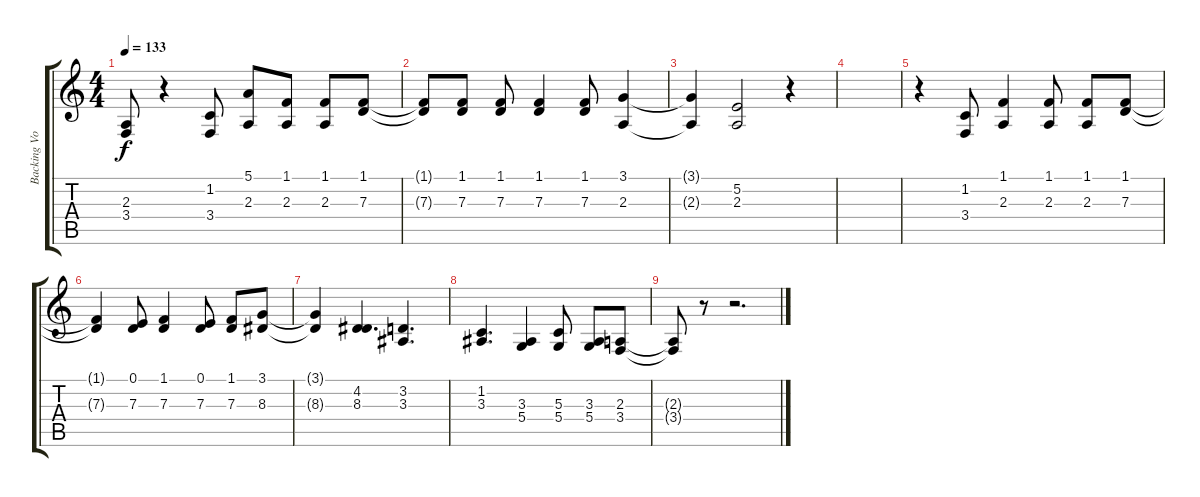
\track ("Backing Vocals" "Backing Vo") {instrument clarinet}
\staff {score tabs}
\tuning (E4 B3 G3 D3 A2 E2) {hide}
\ts (4 4)
\tempo 133
\clef g2
\ks c
(2.3{t} 3.4{t}).8{dy f} r.4 (1.2 3.4).8 (5.1 2.3).8 (1.1 2.3).8 (1.1 2.3).8 (1.1 7.3).8 |
(1.1{t} 7.3{t}).8 (1.1 7.3).8 (1.1 7.3).8 (1.1 7.3).4 (1.1 7.3).8 (3.1 2.3).4 |
(3.1{t} 2.3{t}).4 (5.2 2.3).2 r.4 |
|
r.4 (1.2 3.4).8 (1.1 2.3).4 (1.1 2.3).8 (1.1 2.3).8 (1.1 7.3).8 |
(1.1{t} 7.3{t}).4 (0.1 7.3).8 (1.1 7.3).4 (0.1 7.3).8 (1.1 7.3).8 (3.1 8.3).8 |
(3.1{t} 8.3{t}).4 (4.2 8.3).4{d} (3.2 3.3).4{d} |
(1.2 3.3).4{d} (3.3 5.4).4 (5.3 5.4).8 (3.3 5.4).8 (2.3 3.4).8 |
(2.3{t} 3.4{t}).8 r.8 r.2{d}
